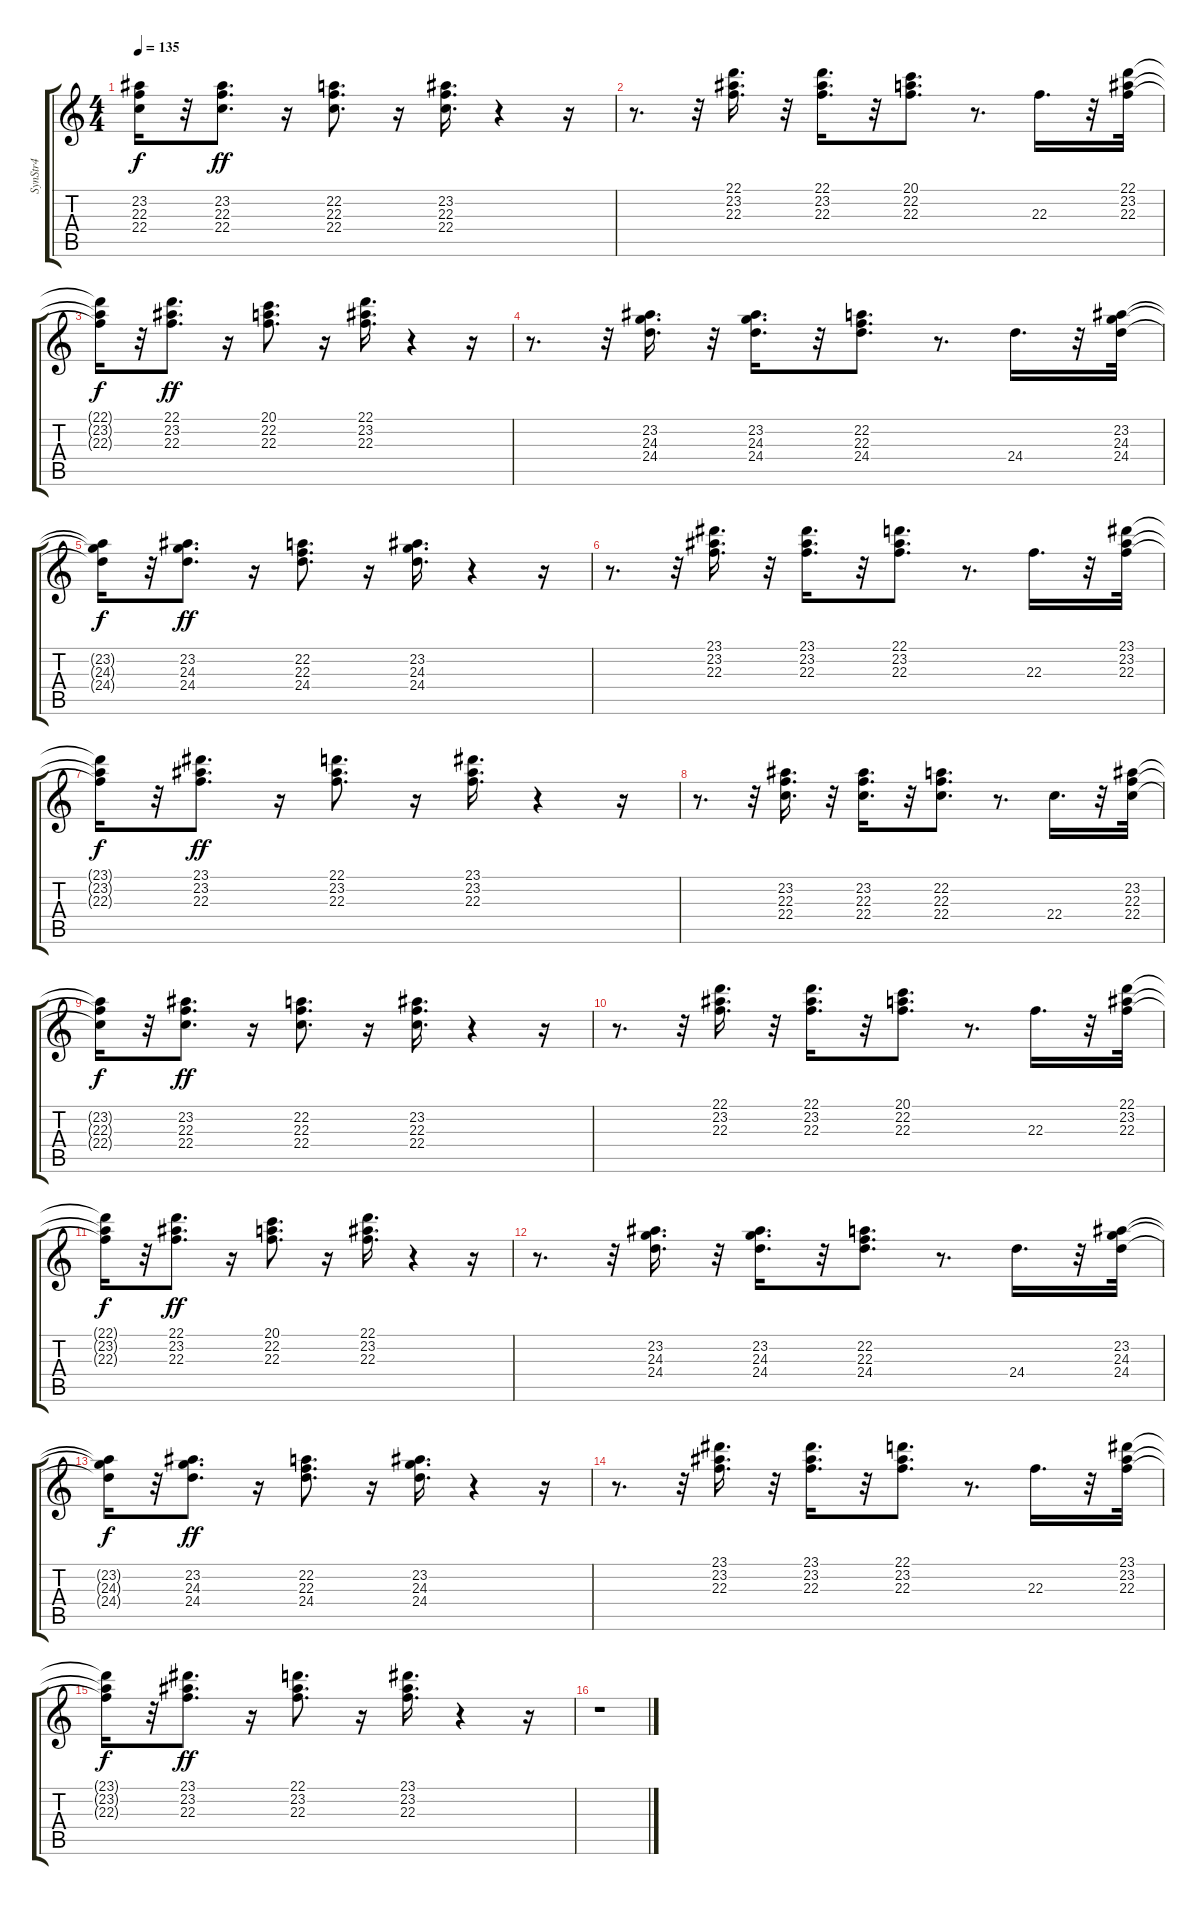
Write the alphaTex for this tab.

\track ("SynStr4" "SynStr4") {instrument synthstrings1}
\staff {score tabs}
\tuning (E4 B3 G3 D3 A2 E2) {hide}
\ts (4 4)
\tempo 135
\clef g2
\ks c
(23.2{t} 22.3{t} 22.4{t}).16{dy f} r.32 (23.2 22.3 22.4).8{d dy ff} r.16 (22.2 22.3 22.4).8{d} r.16 (23.2 22.3 22.4).16{d} r.4 r.16 |
r.8{d} r.32 (22.1 23.2 22.3).16{d} r.32 (22.1 23.2 22.3).16{d} r.32 (20.1 22.2 22.3).8{d} r.8{d} 22.3.16{d} r.32 (22.1 23.2 22.3).32 |
(22.1{t} 23.2{t} 22.3{t}).16{dy f} r.32 (22.1 23.2 22.3).8{d dy ff} r.16 (20.1 22.2 22.3).8{d} r.16 (22.1 23.2 22.3).16{d} r.4 r.16 |
r.8{d} r.32 (23.2 24.3 24.4).16{d} r.32 (23.2 24.3 24.4).16{d} r.32 (22.2 22.3 24.4).8{d} r.8{d} 24.4.16{d} r.32 (23.2 24.3 24.4).32 |
(23.2{t} 24.3{t} 24.4{t}).16{dy f} r.32 (23.2 24.3 24.4).8{d dy ff} r.16 (22.2 22.3 24.4).8{d} r.16 (23.2 24.3 24.4).16{d} r.4 r.16 |
r.8{d} r.32 (23.1 23.2 22.3).16{d} r.32 (23.1 23.2 22.3).16{d} r.32 (22.1 23.2 22.3).8{d} r.8{d} 22.3.16{d} r.32 (23.1 23.2 22.3).32 |
(23.1{t} 23.2{t} 22.3{t}).16{dy f} r.32 (23.1 23.2 22.3).8{d dy ff} r.16 (22.1 23.2 22.3).8{d} r.16 (23.1 23.2 22.3).16{d} r.4 r.16 |
r.8{d} r.32 (23.2 22.3 22.4).16{d} r.32 (23.2 22.3 22.4).16{d} r.32 (22.2 22.3 22.4).8{d} r.8{d} 22.4.16{d} r.32 (23.2 22.3 22.4).32 |
(23.2{t} 22.3{t} 22.4{t}).16{dy f} r.32 (23.2 22.3 22.4).8{d dy ff} r.16 (22.2 22.3 22.4).8{d} r.16 (23.2 22.3 22.4).16{d} r.4 r.16 |
r.8{d} r.32 (22.1 23.2 22.3).16{d} r.32 (22.1 23.2 22.3).16{d} r.32 (20.1 22.2 22.3).8{d} r.8{d} 22.3.16{d} r.32 (22.1 23.2 22.3).32 |
(22.1{t} 23.2{t} 22.3{t}).16{dy f} r.32 (22.1 23.2 22.3).8{d dy ff} r.16 (20.1 22.2 22.3).8{d} r.16 (22.1 23.2 22.3).16{d} r.4 r.16 |
r.8{d} r.32 (23.2 24.3 24.4).16{d} r.32 (23.2 24.3 24.4).16{d} r.32 (22.2 22.3 24.4).8{d} r.8{d} 24.4.16{d} r.32 (23.2 24.3 24.4).32 |
(23.2{t} 24.3{t} 24.4{t}).16{dy f} r.32 (23.2 24.3 24.4).8{d dy ff} r.16 (22.2 22.3 24.4).8{d} r.16 (23.2 24.3 24.4).16{d} r.4 r.16 |
r.8{d} r.32 (23.1 23.2 22.3).16{d} r.32 (23.1 23.2 22.3).16{d} r.32 (22.1 23.2 22.3).8{d} r.8{d} 22.3.16{d} r.32 (23.1 23.2 22.3).32 |
(23.1{t} 23.2{t} 22.3{t}).16{dy f} r.32 (23.1 23.2 22.3).8{d dy ff} r.16 (22.1 23.2 22.3).8{d} r.16 (23.1 23.2 22.3).16{d} r.4 r.16 |
r.1
